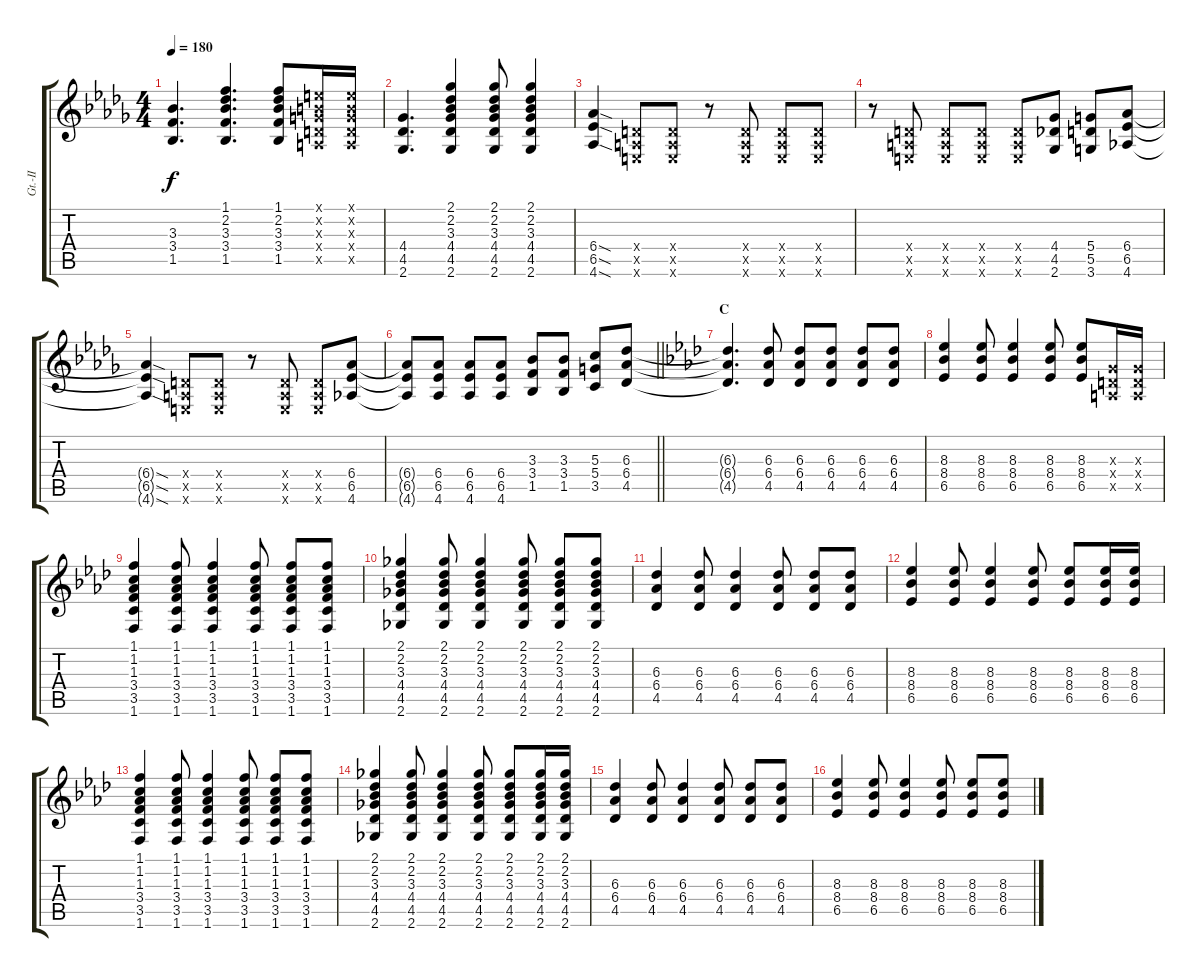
\track ("Gt.-II" "Gt.-II") {instrument overdrivenguitar}
\staff {score tabs}
\tuning (E4 B3 G3 D3 A2 E2) {hide}
\ts (4 4)
\tempo 180
\clef g2
\ks db
(3.3 3.4 1.5).4{d dy f} (1.1 2.2 3.3 3.4 1.5).4{d} (1.1 2.2 3.3 3.4 1.5).8 (0.1{x} 0.2{x} 0.3{x} 0.4{x} 0.5{x}).16 (0.1{x} 0.2{x} 0.3{x} 0.4{x} 0.5{x}).16 |
(4.4 4.5 2.6).4{d} (2.1 2.2 3.3 4.4 4.5 2.6).4 (2.1 2.2 3.3 4.4 4.5 2.6).8 (2.1 2.2 3.3 4.4 4.5 2.6).4 |
(6.4{sod} 6.5{sod} 4.6{sod}).4 (0.4{x} 0.5{x} 0.6{x}).8 (0.4{x} 0.5{x} 0.6{x}).8 r.8 (0.4{x} 0.5{x} 0.6{x}).8 (0.4{x} 0.5{x} 0.6{x}).8 (0.4{x} 0.5{x} 0.6{x}).8 |
r.8 (0.4{x} 0.5{x} 0.6{x}).8 (0.4{x} 0.5{x} 0.6{x}).8 (0.4{x} 0.5{x} 0.6{x}).8 (0.4{x} 0.5{x} 0.6{x}).8 (4.4 4.5 2.6).8 (5.4 5.5 3.6).8 (6.4 6.5 4.6).8 |
(6.4{sod t} 6.5{sod t} 4.6{sod t}).4 (0.4{x} 0.5{x} 0.6{x}).8 (0.4{x} 0.5{x} 0.6{x}).8 r.8 (0.4{x} 0.5{x} 0.6{x}).8 (0.4{x} 0.5{x} 0.6{x}).8 (6.4 6.5 4.6).8 |
\barLineRight lightlight
(6.4{t} 6.5{t} 4.6{t}).8 (6.4 6.5 4.6).8 (6.4 6.5 4.6).8 (6.4 6.5 4.6).8 (3.3 3.4 1.5).8 (3.3 3.4 1.5).8 (5.3 5.4 3.5).8 (6.3 6.4 4.5).8 |
\section ("" "C")
\ks ab
(6.3{t} 6.4{t} 4.5{t}).4{d} (6.3 6.4 4.5).8 (6.3 6.4 4.5).8 (6.3 6.4 4.5).8 (6.3 6.4 4.5).8 (6.3 6.4 4.5).8 |
(8.3 8.4 6.5).4 (8.3 8.4 6.5).8 (8.3 8.4 6.5).4 (8.3 8.4 6.5).8 (8.3 8.4 6.5).8 (0.3{x} 0.4{x} 0.5{x}).16 (0.3{x} 0.4{x} 0.5{x}).16 |
(1.1 1.2 1.3 3.4 3.5 1.6).4 (1.1 1.2 1.3 3.4 3.5 1.6).8 (1.1 1.2 1.3 3.4 3.5 1.6).4 (1.1 1.2 1.3 3.4 3.5 1.6).8 (1.1 1.2 1.3 3.4 3.5 1.6).8 (1.1 1.2 1.3 3.4 3.5 1.6).8 |
(2.1 2.2 3.3 4.4 4.5 2.6).4 (2.1 2.2 3.3 4.4 4.5 2.6).8 (2.1 2.2 3.3 4.4 4.5 2.6).4 (2.1 2.2 3.3 4.4 4.5 2.6).8 (2.1 2.2 3.3 4.4 4.5 2.6).8 (2.1 2.2 3.3 4.4 4.5 2.6).8 |
(6.3 6.4 4.5).4 (6.3 6.4 4.5).8 (6.3 6.4 4.5).4 (6.3 6.4 4.5).8 (6.3 6.4 4.5).8 (6.3 6.4 4.5).8 |
(8.3 8.4 6.5).4 (8.3 8.4 6.5).8 (8.3 8.4 6.5).4 (8.3 8.4 6.5).8 (8.3 8.4 6.5).8 (8.3 8.4 6.5).16 (8.3 8.4 6.5).16 |
(1.1 1.2 1.3 3.4 3.5 1.6).4 (1.1 1.2 1.3 3.4 3.5 1.6).8 (1.1 1.2 1.3 3.4 3.5 1.6).4 (1.1 1.2 1.3 3.4 3.5 1.6).8 (1.1 1.2 1.3 3.4 3.5 1.6).8 (1.1 1.2 1.3 3.4 3.5 1.6).8 |
(2.1 2.2 3.3 4.4 4.5 2.6).4 (2.1 2.2 3.3 4.4 4.5 2.6).8 (2.1 2.2 3.3 4.4 4.5 2.6).4 (2.1 2.2 3.3 4.4 4.5 2.6).8 (2.1 2.2 3.3 4.4 4.5 2.6).8 (2.1 2.2 3.3 4.4 4.5 2.6).16 (2.1 2.2 3.3 4.4 4.5 2.6).16 |
(6.3 6.4 4.5).4 (6.3 6.4 4.5).8 (6.3 6.4 4.5).4 (6.3 6.4 4.5).8 (6.3 6.4 4.5).8 (6.3 6.4 4.5).8 |
(8.3 8.4 6.5).4 (8.3 8.4 6.5).8 (8.3 8.4 6.5).4 (8.3 8.4 6.5).8 (8.3 8.4 6.5).8 (8.3 8.4 6.5).8
